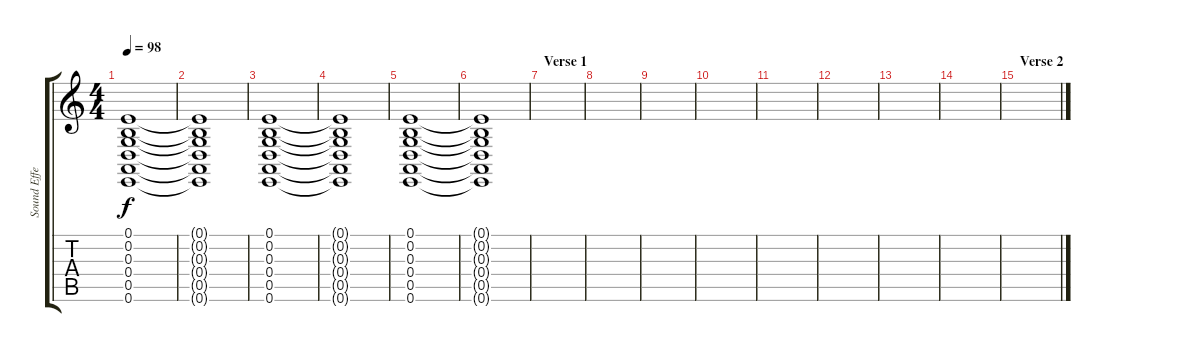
\track ("Sound Effects" "Sound Effe") {instrument seashore}
\staff {score tabs}
\tuning (E4 B3 G3 D3 A2 E2) {hide}
\ts (4 4)
\tempo 98
\clef g2
\ks c
(0.1 0.2 0.3 0.4 0.5 0.6).1{dy f instrument seashore} |
(0.1{t} 0.2{t} 0.3{t} 0.4{t} 0.5{t} 0.6{t}).1 |
(0.1 0.2 0.3 0.4 0.5 0.6).1 |
(0.1{t} 0.2{t} 0.3{t} 0.4{t} 0.5{t} 0.6{t}).1 |
(0.1 0.2 0.3 0.4 0.5 0.6).1 |
(0.1{t} 0.2{t} 0.3{t} 0.4{t} 0.5{t} 0.6{t}).1 |
\section ("" "Verse 1")
|
|
|
|
|
|
|
|
\section ("" "Verse 2")
